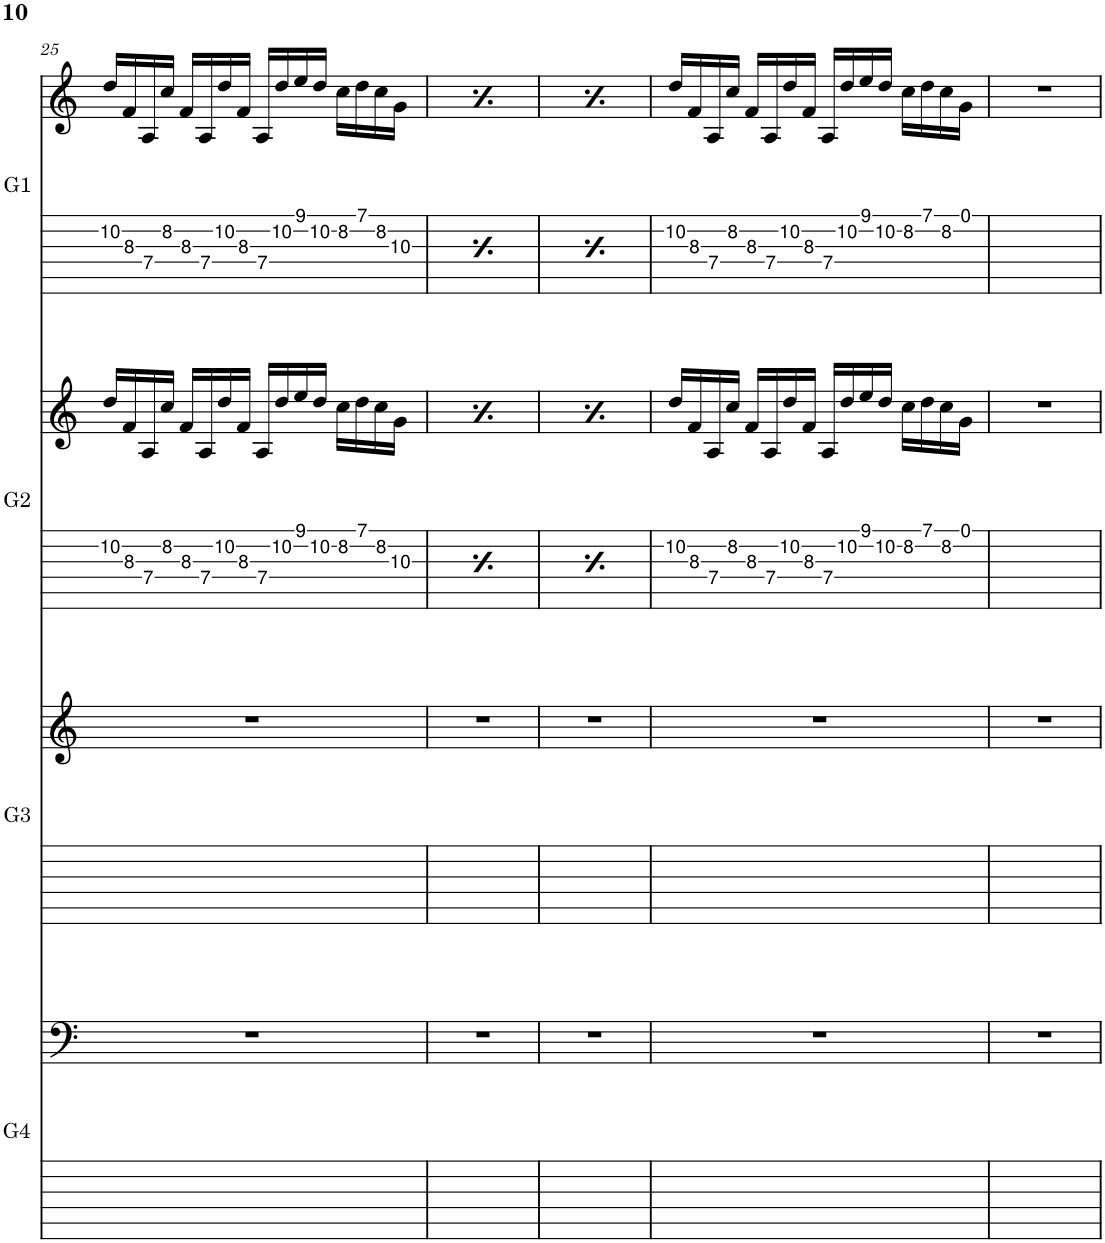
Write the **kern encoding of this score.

**kern	**kern	**kern	**kern	**kern	**kern	**kern	**kern
*part4	*part4	*part3	*part3	*part2	*part2	*part1	*part1
*staff8	*staff7	*staff6	*staff5	*staff4	*staff3	*staff2	*staff1
*I"G4	*	*I"G3	*	*I"G2	*	*I"G1	*
*I'G4	*	*I'G3	*	*I'G2	*	*I'G1	*
!!LO:PB:g=z
*clefF4	*clefF4	*clefG2	*clefG2	*clefG2	*clefG2	*clefG2	*clefG2
*k[]	*k[]	*k[]	*k[]	*k[]	*k[]	*k[]	*k[]
*M4/4	*M4/4	*M4/4	*M4/4	*M4/4	*M4/4	*M4/4	*M4/4
=25	=25	=25	=25	=25	=25	=25	=25
1r	1r	1r	1r	16ddLL	16dd/LL	16ddLL	16dd/LL
.	.	.	.	16fJ	16f/	16fJ	16f/
.	.	.	.	16AL	16A/	16AL	16A/
.	.	.	.	16ccJJ	16cc/JJ	16ccJJ	16cc/JJ
.	.	.	.	16fLL	16f/LL	16fLL	16f/LL
.	.	.	.	16AJ	16A/	16AJ	16A/
.	.	.	.	16ddL	16dd/	16ddL	16dd/
.	.	.	.	16fJJ	16f/JJ	16fJJ	16f/JJ
.	.	.	.	16ALL	16A/LL	16ALL	16A/LL
.	.	.	.	16ddJ	16dd/	16ddJ	16dd/
.	.	.	.	16eeL	16ee/	16eeL	16ee/
.	.	.	.	16ddJJ	16dd/JJ	16ddJJ	16dd/JJ
.	.	.	.	16ccLL	16cc\LL	16ccLL	16cc\LL
.	.	.	.	16ddJ	16dd\	16ddJ	16dd\
.	.	.	.	16ccL	16cc\	16ccL	16cc\
.	.	.	.	16gJJ	16g\JJ	16gJJ	16g\JJ
=26	=26	=26	=26	=26	=26	=26	=26
1r	1r	1r	1r	16ddLL	16dd/LL	16ddLL	16dd/LL
.	.	.	.	16fJ	16f/	16fJ	16f/
.	.	.	.	16AL	16A/	16AL	16A/
.	.	.	.	16ccJJ	16cc/JJ	16ccJJ	16cc/JJ
.	.	.	.	16fLL	16f/LL	16fLL	16f/LL
.	.	.	.	16AJ	16A/	16AJ	16A/
.	.	.	.	16ddL	16dd/	16ddL	16dd/
.	.	.	.	16fJJ	16f/JJ	16fJJ	16f/JJ
.	.	.	.	16ALL	16A/LL	16ALL	16A/LL
.	.	.	.	16ddJ	16dd/	16ddJ	16dd/
.	.	.	.	16eeL	16ee/	16eeL	16ee/
.	.	.	.	16ddJJ	16dd/JJ	16ddJJ	16dd/JJ
.	.	.	.	16ccLL	16cc\LL	16ccLL	16cc\LL
.	.	.	.	16ddJ	16dd\	16ddJ	16dd\
.	.	.	.	16ccL	16cc\	16ccL	16cc\
.	.	.	.	16gJJ	16g\JJ	16gJJ	16g\JJ
=27	=27	=27	=27	=27	=27	=27	=27
1r	1r	1r	1r	16ddLL	16dd/LL	16ddLL	16dd/LL
.	.	.	.	16fJ	16f/	16fJ	16f/
.	.	.	.	16AL	16A/	16AL	16A/
.	.	.	.	16ccJJ	16cc/JJ	16ccJJ	16cc/JJ
.	.	.	.	16fLL	16f/LL	16fLL	16f/LL
.	.	.	.	16AJ	16A/	16AJ	16A/
.	.	.	.	16ddL	16dd/	16ddL	16dd/
.	.	.	.	16fJJ	16f/JJ	16fJJ	16f/JJ
.	.	.	.	16ALL	16A/LL	16ALL	16A/LL
.	.	.	.	16ddJ	16dd/	16ddJ	16dd/
.	.	.	.	16eeL	16ee/	16eeL	16ee/
.	.	.	.	16ddJJ	16dd/JJ	16ddJJ	16dd/JJ
.	.	.	.	16ccLL	16cc\LL	16ccLL	16cc\LL
.	.	.	.	16ddJ	16dd\	16ddJ	16dd\
.	.	.	.	16ccL	16cc\	16ccL	16cc\
.	.	.	.	16gJJ	16g\JJ	16gJJ	16g\JJ
=28	=28	=28	=28	=28	=28	=28	=28
1r	1r	1r	1r	16ddLL	16dd/LL	16ddLL	16dd/LL
.	.	.	.	16fJ	16f/	16fJ	16f/
.	.	.	.	16AL	16A/	16AL	16A/
.	.	.	.	16ccJJ	16cc/JJ	16ccJJ	16cc/JJ
.	.	.	.	16fLL	16f/LL	16fLL	16f/LL
.	.	.	.	16AJ	16A/	16AJ	16A/
.	.	.	.	16ddL	16dd/	16ddL	16dd/
.	.	.	.	16fJJ	16f/JJ	16fJJ	16f/JJ
.	.	.	.	16ALL	16A/LL	16ALL	16A/LL
.	.	.	.	16ddJ	16dd/	16ddJ	16dd/
.	.	.	.	16eeL	16ee/	16eeL	16ee/
.	.	.	.	16ddJJ	16dd/JJ	16ddJJ	16dd/JJ
.	.	.	.	16ccLL	16cc\LL	16ccLL	16cc\LL
.	.	.	.	16ddJ	16dd\	16ddJ	16dd\
.	.	.	.	16ccL	16cc\	16ccL	16cc\
.	.	.	.	16gJJ	16g\JJ	16gJJ	16g\JJ
=29	=29	=29	=29	=29	=29	=29	=29
1r	1r	1r	1r	1r	1r	1r	1r
=	=	=	=	=	=	=	=
*-	*-	*-	*-	*-	*-	*-	*-
